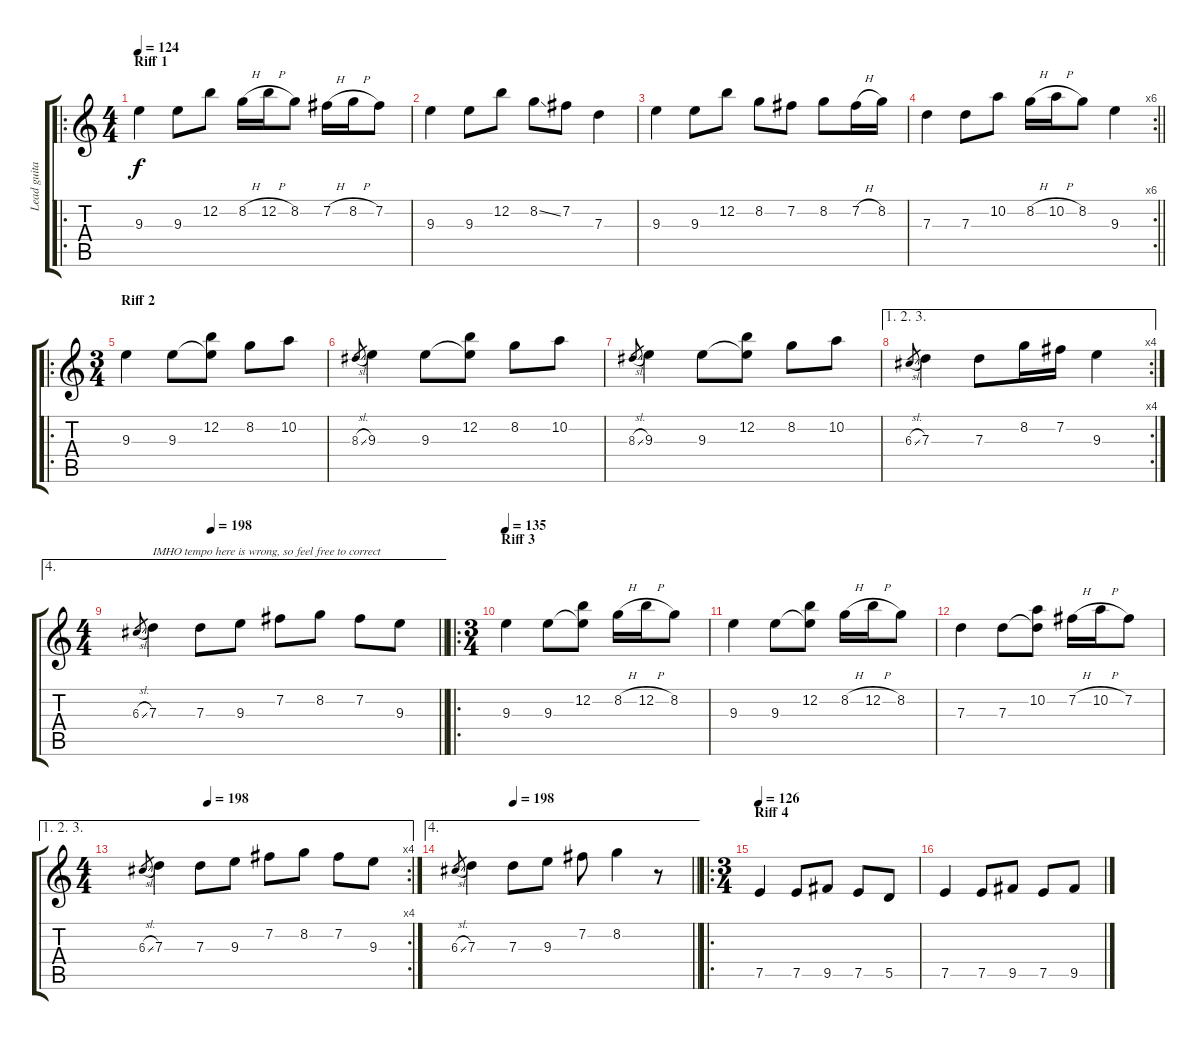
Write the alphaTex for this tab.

\track ("Lead guitar" "Lead guita") {instrument distortionguitar}
\staff {score tabs}
\tuning (E4 B3 G3 D3 A2 E2) {hide}
\ro
\ts (4 4)
\section ("" "Riff 1")
\tempo 124
\clef g2
\ks c
9.3.4{dy f instrument distortionguitar} 9.3.8 12.2.8 8.2{h}.16 12.2{h}.16 8.2.8 7.2{h}.16 8.2{h}.16 7.2.8 |
9.3.4 9.3.8 12.2.8 8.2{ss}.8 7.2.8 7.3.4 |
9.3.4 9.3.8 12.2.8 8.2.8 7.2.8 8.2.8 7.2{h}.16 8.2.16 |
\rc 6
\barLineRight lightlight
7.3.4 7.3.8 10.2.8 8.2{h}.16 10.2{h}.16 8.2.8 9.3.4 |
\ro
\ts (3 4)
\section ("" "Riff 2")
9.3.4 9.3.8 (12.2 9.3{t}).8 8.2.8 10.2.8 |
8.3{sl}.8{gr} 9.3.4 9.3.8 (12.2 9.3{t}).8 8.2.8 10.2.8 |
8.3{sl}.8{gr} 9.3.4 9.3.8 (12.2 9.3{t}).8 8.2.8 10.2.8 |
\ae (1 2 3)
\rc 4
6.3{sl}.8{gr} 7.3.4 7.3.8 8.2.16 7.2.16 9.3.4 |
\ae 4
\ts (4 4)
\tempo (198 0.25)
\barLineRight lightlight
6.3{sl}.8{gr} 7.3.4{txt "IMHO tempo here is wrong, so feel free to correct"} 7.3.8 9.3.8 7.2.8 8.2.8 7.2.8 9.3.8 |
\ro
\ts (3 4)
\section ("" "Riff 3")
\tempo 135
9.3.4 9.3.8 (12.2 9.3{t}).8 8.2{h}.16 12.2{h}.16 8.2.8 |
9.3.4 9.3.8 (12.2 9.3{t}).8 8.2{h}.16 12.2{h}.16 8.2.8 |
7.3.4 7.3.8 (10.2 7.3{t}).8 7.2{h}.16 10.2{h}.16 7.2.8 |
\ae (1 2 3)
\rc 4
\ts (4 4)
\tempo (198 0.25)
6.3{sl}.8{gr} 7.3.4 7.3.8 9.3.8 7.2.8 8.2.8 7.2.8 9.3.8 |
\ae 4
\tempo (198 0.25)
\barLineRight lightlight
6.3{sl}.8{gr} 7.3.4 7.3.8 9.3.8 7.2.8 8.2.4 r.8 |
\ro
\ts (3 4)
\section ("" "Riff 4")
\tempo 126
7.5.4 7.5.8 9.5.8 7.5.8 5.5.8 |
7.5.4 7.5.8 9.5.8 7.5.8 9.5.8
